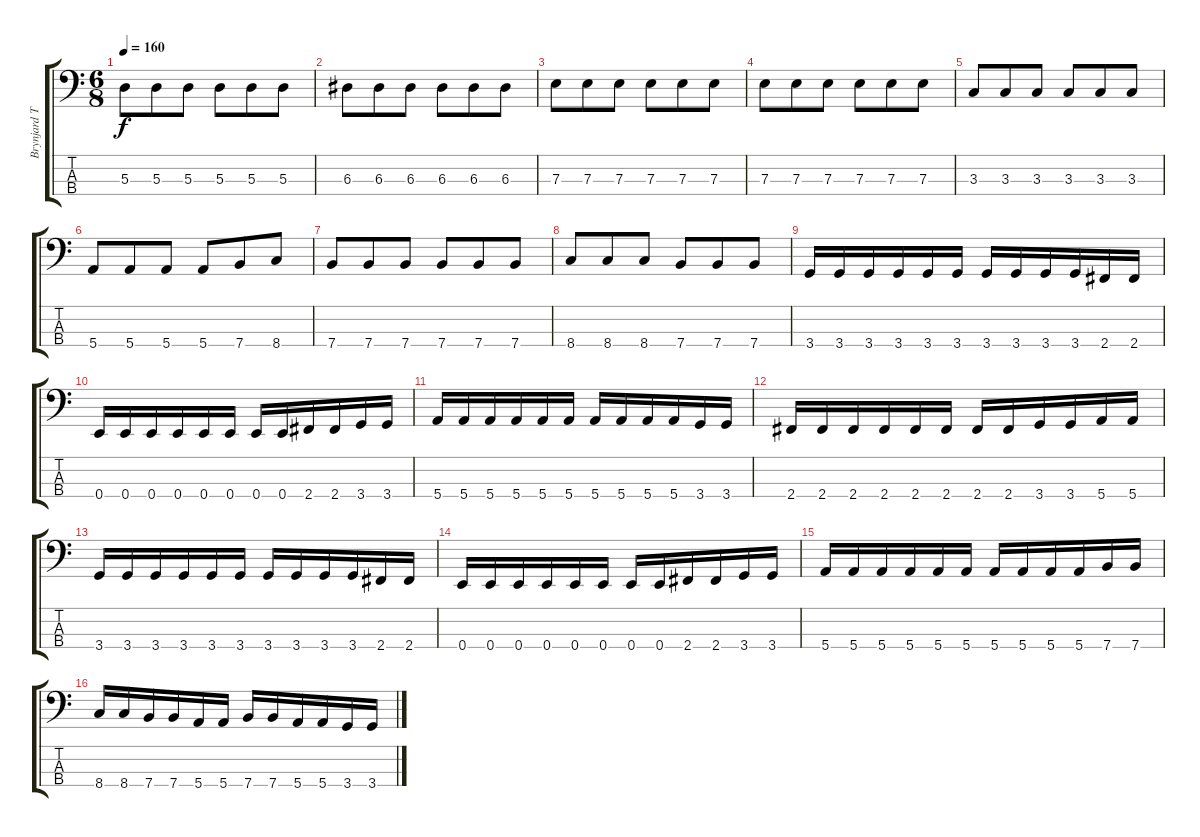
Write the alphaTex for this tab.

\track ("Brynjard Tristan" "Brynjard T") {instrument electricbasspick}
\staff {score tabs}
\tuning (G2 D2 A1 E1) {hide}
\ts (6 8)
\tempo 160
\clef f4
\ks c
5.3.8{dy f} 5.3.8 5.3.8 5.3.8 5.3.8 5.3.8 |
6.3.8 6.3.8 6.3.8 6.3.8 6.3.8 6.3.8 |
7.3.8 7.3.8 7.3.8 7.3.8 7.3.8 7.3.8 |
7.3.8 7.3.8 7.3.8 7.3.8 7.3.8 7.3.8 |
3.3.8 3.3.8 3.3.8 3.3.8 3.3.8 3.3.8 |
5.4.8 5.4.8 5.4.8 5.4.8 7.4.8 8.4.8 |
7.4.8 7.4.8 7.4.8 7.4.8 7.4.8 7.4.8 |
8.4.8 8.4.8 8.4.8 7.4.8 7.4.8 7.4.8 |
3.4.16 3.4.16 3.4.16 3.4.16 3.4.16 3.4.16 3.4.16 3.4.16 3.4.16 3.4.16 2.4.16 2.4.16 |
0.4.16 0.4.16 0.4.16 0.4.16 0.4.16 0.4.16 0.4.16 0.4.16 2.4.16 2.4.16 3.4.16 3.4.16 |
5.4.16 5.4.16 5.4.16 5.4.16 5.4.16 5.4.16 5.4.16 5.4.16 5.4.16 5.4.16 3.4.16 3.4.16 |
2.4.16 2.4.16 2.4.16 2.4.16 2.4.16 2.4.16 2.4.16 2.4.16 3.4.16 3.4.16 5.4.16 5.4.16 |
3.4.16 3.4.16 3.4.16 3.4.16 3.4.16 3.4.16 3.4.16 3.4.16 3.4.16 3.4.16 2.4.16 2.4.16 |
0.4.16 0.4.16 0.4.16 0.4.16 0.4.16 0.4.16 0.4.16 0.4.16 2.4.16 2.4.16 3.4.16 3.4.16 |
5.4.16 5.4.16 5.4.16 5.4.16 5.4.16 5.4.16 5.4.16 5.4.16 5.4.16 5.4.16 7.4.16 7.4.16 |
8.4.16 8.4.16 7.4.16 7.4.16 5.4.16 5.4.16 7.4.16 7.4.16 5.4.16 5.4.16 3.4.16 3.4.16
